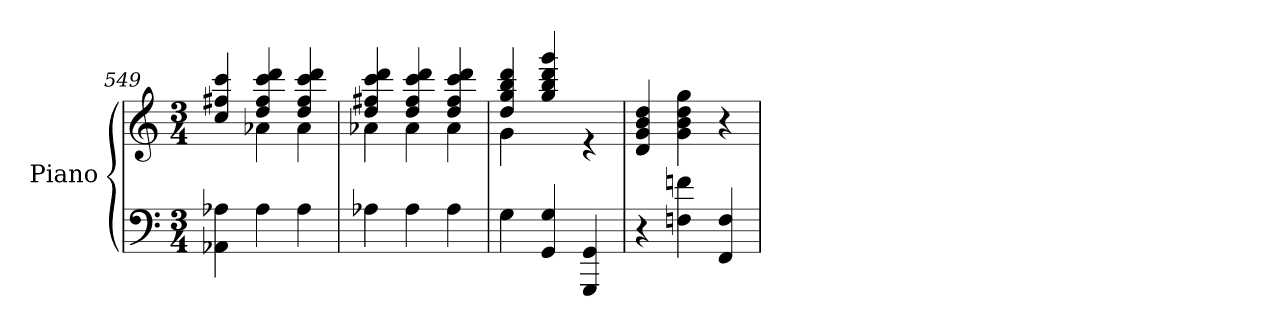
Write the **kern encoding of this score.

**kern	**kern
*part1	*part1
*staff2	*staff1
*I"Piano	*
*I'Pno.	*
*clefF4	*clefG2
*k[]	*k[]
*M3/4	*M3/4
=549	=549
*	*^
4AA-X\ 4A-X\	4cc/ 4ff#X/ 4ccc/	4ryy
4A-\	4dd/ 4ff#/ 4ccc/ 4ddd/	4a-X\
4A-\	4dd/ 4ff#/ 4ccc/ 4ddd/	4a-\
!!LO:LB:g=z	!!
=550	=550	=550
4A-X\	4dd/ 4ff#X/ 4ccc/ 4ddd/	4a-X\
4A-\	4dd/ 4ff#/ 4ccc/ 4ddd/	4a-\
4A-\	4dd/ 4ff#/ 4ccc/ 4ddd/	4a-\
=551	=551	=551
4G\	4dd/ 4gg/ 4bb/ 4ddd/	4g\
4GG/ 4G/	4gg/ 4bb/ 4ddd/ 4ggg/	2ryy
4GGG/ 4GG/	4re	.
*	*v	*v
=552	=552
4r	4d/ 4g/ 4b/ 4dd/
4Fn\ 4fn\	4g\ 4b\ 4dd\ 4gg\
4FF/ 4F/	4r
=	=
*-	*-
